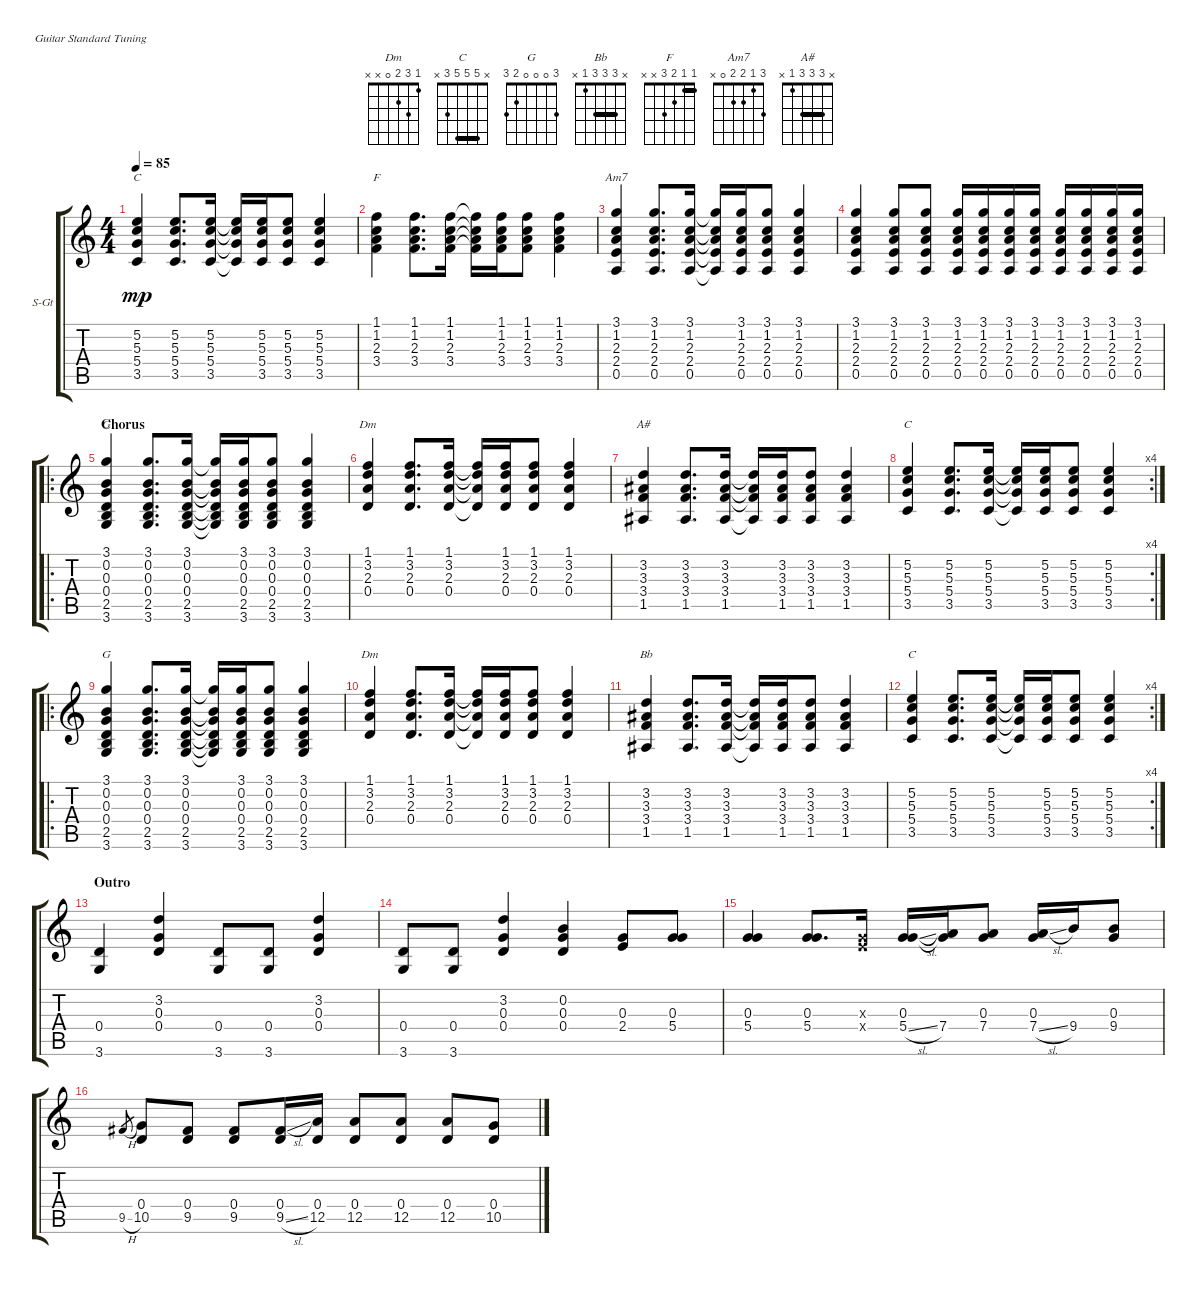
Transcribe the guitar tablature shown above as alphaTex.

\defaultSystemsLayout 4
\bracketExtendMode groupsimilarinstruments
\firstSystemTrackNameOrientation horizontal
\otherSystemsTrackNameOrientation horizontal
\track ("Steel Guitar" "S-Gt") {instrument acousticguitarsteel}
\staff {score tabs}
\tuning (E4 B3 G3 D3 A2 E2)
\chord ("Dm" 1 3 2 0 x x) {showfingering false}
\chord ("C" x 5 5 5 3 x) {showfingering false barre (5 5)}
\chord ("G" 3 0 0 0 2 3) {showfingering false}
\chord ("Bb" x 3 3 3 1 x) {showfingering false barre (3 3)}
\chord ("F" 1 1 2 3 x x) {showfingering false barre 1}
\chord ("Am7" 3 1 2 2 0 x) {showfingering false}
\chord ("A#" x 3 3 3 1 x) {showfingering false barre (3 3)}
\ts (4 4)
\tempo 85
\clef g2
\ks c
(3.5 5.4 5.3 5.2).4{ch "C" dy mp} (3.5 5.4 5.3 5.2).8{d} (3.5 5.4 5.3 5.2).16 (3.5{t} 5.4{t} 5.3{t} 5.2{t}).16 (3.5 5.4 5.3 5.2).16 (3.5 5.4 5.3 5.2).8 (3.5 5.4 5.3 5.2).4 |
(3.4 2.3 1.2 1.1).4{ch "F"} (3.4 2.3 1.2 1.1).8{d} (3.4 2.3 1.2 1.1).16 (3.4{t} 2.3{t} 1.2{t} 1.1{t}).16 (3.4 2.3 1.2 1.1).16 (3.4 2.3 1.2 1.1).8 (3.4 2.3 1.2 1.1).4 |
(0.5 2.4 2.3 1.2 3.1).4{ch "Am7"} (0.5 2.4 2.3 1.2 3.1).8{d} (0.5 2.4 2.3 1.2 3.1).16 (0.5{t} 2.4{t} 2.3{t} 1.2{t} 3.1{t}).16 (0.5 2.4 2.3 1.2 3.1).16 (0.5 2.4 2.3 1.2 3.1).8 (0.5 2.4 2.3 1.2 3.1).4 |
(0.5 2.4 2.3 1.2 3.1).4 (0.5 2.4 2.3 1.2 3.1).8 (0.5 2.4 2.3 1.2 3.1).8 (0.5 2.4 2.3 1.2 3.1).16 (0.5 2.4 2.3 1.2 3.1).16 (0.5 2.4 2.3 1.2 3.1).16 (0.5 2.4 2.3 1.2 3.1).16 (0.5 2.4 2.3 1.2 3.1).16 (0.5 2.4 2.3 1.2 3.1).16 (0.5 2.4 2.3 1.2 3.1).16 (0.5 2.4 2.3 1.2 3.1).16 |
\ro
\section ("" "Chorus")
(3.6 2.5 0.4 0.3 0.2 3.1).4{ch "G"} (3.6 2.5 0.4 0.3 0.2 3.1).8{d} (3.6 2.5 0.4 0.3 0.2 3.1).16 (3.6{t} 2.5{t} 0.4{t} 0.3{t} 0.2{t} 3.1{t}).16 (3.6 2.5 0.4 0.3 0.2 3.1).16 (3.6 2.5 0.4 0.3 0.2 3.1).8 (3.6 2.5 0.4 0.3 0.2 3.1).4 |
(0.4 2.3 3.2 1.1).4{ch "Dm"} (0.4 2.3 3.2 1.1).8{d} (0.4 2.3 3.2 1.1).16 (0.4{t} 2.3{t} 3.2{t} 1.1{t}).16 (0.4 2.3 3.2 1.1).16 (0.4 2.3 3.2 1.1).8 (0.4 2.3 3.2 1.1).4 |
(1.5 3.4 3.3 3.2).4{ch "A#"} (1.5 3.4 3.3 3.2).8{d} (1.5 3.4 3.3 3.2).16 (1.5{t} 3.4{t} 3.3{t} 3.2{t}).16 (1.5 3.4 3.3 3.2).16 (1.5 3.4 3.3 3.2).8 (1.5 3.4 3.3 3.2).4 |
\rc 4
(3.5 5.4 5.3 5.2).4{ch "C"} (3.5 5.4 5.3 5.2).8{d} (3.5 5.4 5.3 5.2).16 (3.5{t} 5.4{t} 5.3{t} 5.2{t}).16 (3.5 5.4 5.3 5.2).16 (3.5 5.4 5.3 5.2).8 (3.5 5.4 5.3 5.2).4 |
\ro
(3.6 2.5 0.4 0.3 0.2 3.1).4{ch "G"} (3.6 2.5 0.4 0.3 0.2 3.1).8{d} (3.6 2.5 0.4 0.3 0.2 3.1).16 (3.6{t} 2.5{t} 0.4{t} 0.3{t} 0.2{t} 3.1{t}).16 (3.6 2.5 0.4 0.3 0.2 3.1).16 (3.6 2.5 0.4 0.3 0.2 3.1).8 (3.6 2.5 0.4 0.3 0.2 3.1).4 |
(0.4 2.3 3.2 1.1).4{ch "Dm"} (0.4 2.3 3.2 1.1).8{d} (0.4 2.3 3.2 1.1).16 (0.4{t} 2.3{t} 3.2{t} 1.1{t}).16 (0.4 2.3 3.2 1.1).16 (0.4 2.3 3.2 1.1).8 (0.4 2.3 3.2 1.1).4 |
(1.5 3.4 3.3 3.2).4{ch "Bb"} (1.5 3.4 3.3 3.2).8{d} (1.5 3.4 3.3 3.2).16 (1.5{t} 3.4{t} 3.3{t} 3.2{t}).16 (1.5 3.4 3.3 3.2).16 (1.5 3.4 3.3 3.2).8 (1.5 3.4 3.3 3.2).4 |
\rc 4
(3.5 5.4 5.3 5.2).4{ch "C"} (3.5 5.4 5.3 5.2).8{d} (3.5 5.4 5.3 5.2).16 (3.5{t} 5.4{t} 5.3{t} 5.2{t}).16 (3.5 5.4 5.3 5.2).16 (3.5 5.4 5.3 5.2).8 (3.5 5.4 5.3 5.2).4 |
\section ("" "Outro")
(3.6 0.4).4 (0.4 0.3 3.2).4 (3.6 0.4).8 (3.6 0.4).8 (0.4 0.3 3.2).4 |
(3.6 0.4).8 (3.6 0.4).8 (0.4 0.3 3.2).4 (0.2 0.3 0.4).4 (2.4 0.3).8 (0.3 5.4).8 |
(5.4 0.3).4 (5.4 0.3).8{d} (0.3{x} 2.4{x}).16 (0.3 5.4{sl}).16 (7.4 0.3{t}).16 (0.3 7.4).8 (0.3 7.4{sl}).16 9.4.16 (9.4 0.3).8 |
9.5{h}.8{gr} (10.5 0.4).8 (0.4 9.5).8 (0.4 9.5).8 (0.4 9.5{sl}).16 (12.5 0.4).16 (12.5 0.4).8 (12.5 0.4).8 (12.5 0.4).8 (10.5 0.4).8
